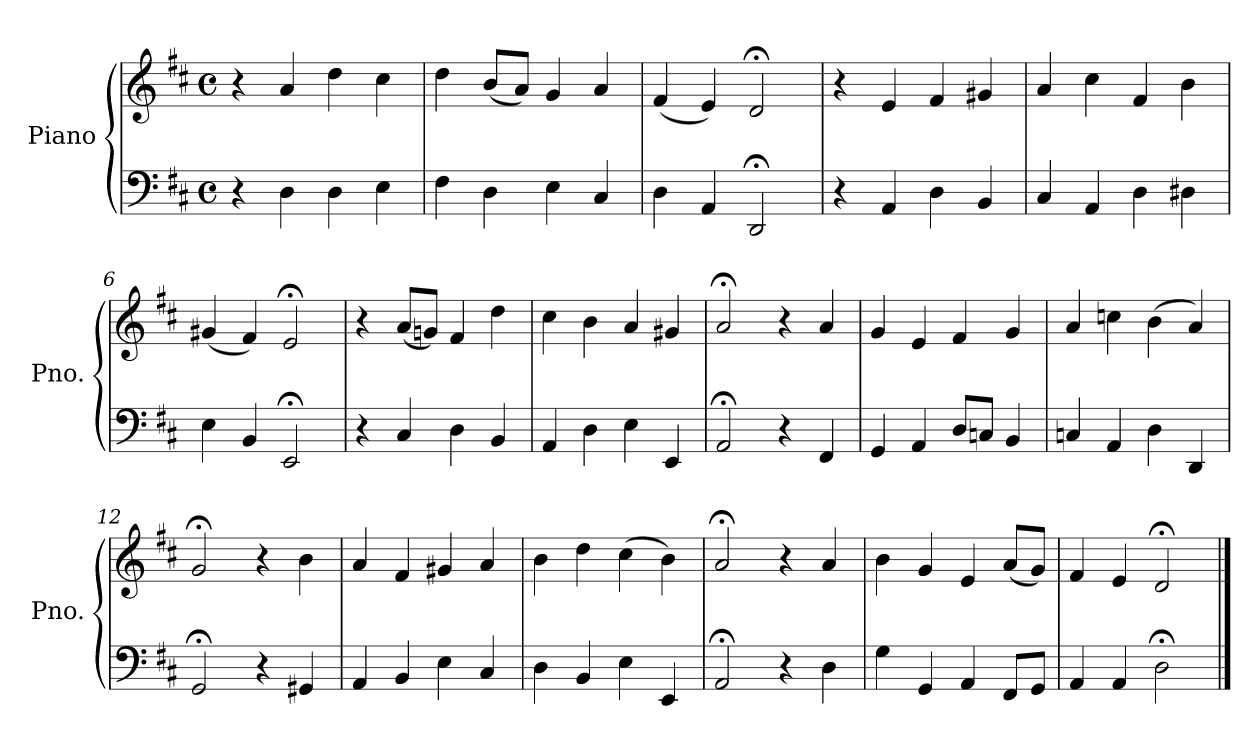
**kern	**kern
*part1	*part1
*staff2	*staff1
*I"Piano	*
*I'Pno.	*
*clefF4	*clefG2
*k[f#c#]	*k[f#c#]
*M4/4	*M4/4
*met(c)	*met(c)
=1	=1
4r	4r
4D\	4a/
4D\	4dd\
4E\	4cc#\
=2	=2
4F#\	4dd\
4D\	(8b/L
.	8a/J)
4E\	4g/
4C#/	4a/
=3	=3
4D\	(4f#/
4AA/	4e/)
2DD;</	2d;</
=4	=4
4r	4r
4AA/	4e/
4D\	4f#/
4BB/	4g#X/
=5	=5
4C#/	4a/
4AA/	4cc#\
4D\	4f#/
4D#X\	4b\
=6	=6
4E\	(4g#X/
4BB/	4f#/)
2EE;</	2e;</
=7	=7
4r	4r
4C#/	(8a/L
.	8gn/J)
4D\	4f#/
4BB/	4dd\
!!LO:LB:g=z
=8	=8
4AA/	4cc#\
4D\	4b\
4E\	4a/
4EE/	4g#X/
=9	=9
2AA;</	2a;</
4r	4r
4FF#/	4a/
=10	=10
4GG/	4g/
4AA/	4e/
8D/L	4f#/
8Cn/J	.
4BB/	4g/
=11	=11
4Cn/	4a/
4AA/	4ccn\
4D\	(4b\
4DD/	4a/)
=12	=12
2GG;</	2g;</
4r	4r
4GG#X/	4b\
=13	=13
4AA/	4a/
4BB/	4f#/
4E\	4g#X/
4C#/	4a/
=14	=14
4D\	4b\
4BB/	4dd\
4E\	(4cc#\
4EE/	4b\)
=15	=15
2AA;</	2a;</
4r	4r
4D\	4a/
!!LO:LB:g=z
=16	=16
4G\	4b\
4GG/	4g/
4AA/	4e/
8FF#/L	(8a/L
8GG/J	8g/J)
=17	=17
4AA/	4f#/
4AA/	4e/
2D;<\	2d;</
==	==
*-	*-
